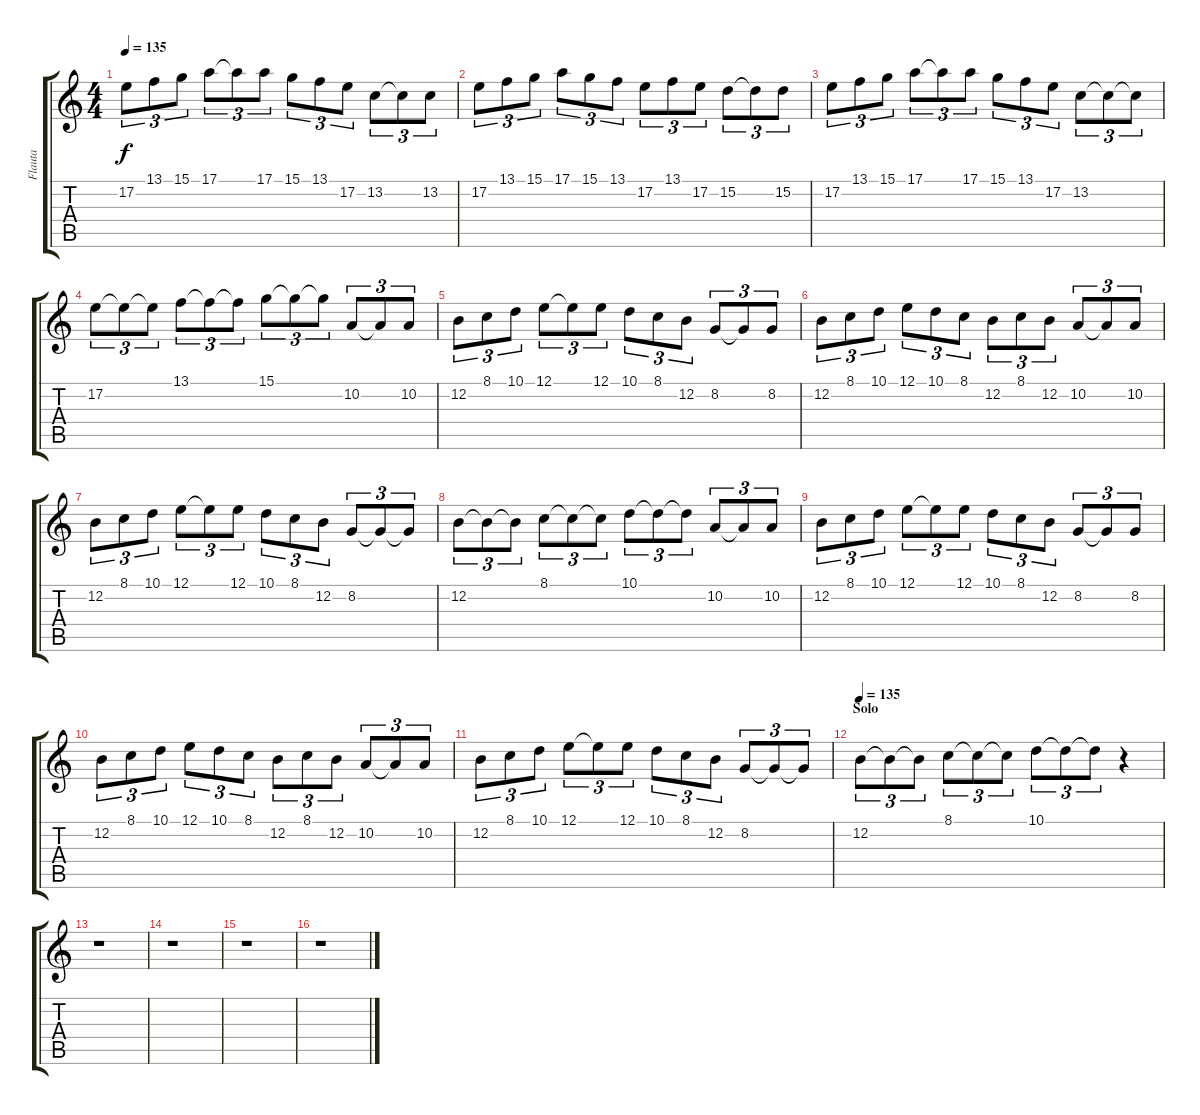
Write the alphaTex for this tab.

\track ("Flauta" "Flauta") {instrument flute}
\staff {score tabs}
\tuning (E4 B3 G3 D3 A2 E2) {hide}
\ts (4 4)
\tempo 135
\clef g2
\ks c
17.2.8{tu (3 2) dy f} 13.1.8{tu (3 2)} 15.1.8{tu (3 2)} 17.1.8{tu (3 2)} 17.1{t}.8{tu (3 2)} 17.1.8{tu (3 2)} 15.1.8{tu (3 2)} 13.1.8{tu (3 2)} 17.2.8{tu (3 2)} 13.2.8{tu (3 2)} 13.2{t}.8{tu (3 2)} 13.2.8{tu (3 2)} |
17.2.8{tu (3 2)} 13.1.8{tu (3 2)} 15.1.8{tu (3 2)} 17.1.8{tu (3 2)} 15.1.8{tu (3 2)} 13.1.8{tu (3 2)} 17.2.8{tu (3 2)} 13.1.8{tu (3 2)} 17.2.8{tu (3 2)} 15.2.8{tu (3 2)} 15.2{t}.8{tu (3 2)} 15.2.8{tu (3 2)} |
17.2.8{tu (3 2)} 13.1.8{tu (3 2)} 15.1.8{tu (3 2)} 17.1.8{tu (3 2)} 17.1{t}.8{tu (3 2)} 17.1.8{tu (3 2)} 15.1.8{tu (3 2)} 13.1.8{tu (3 2)} 17.2.8{tu (3 2)} 13.2.8{tu (3 2)} 13.2{t}.8{tu (3 2)} 13.2{t}.8{tu (3 2)} |
17.2.8{tu (3 2)} 17.2{t}.8{tu (3 2)} 17.2{t}.8{tu (3 2)} 13.1.8{tu (3 2)} 13.1{t}.8{tu (3 2)} 13.1{t}.8{tu (3 2)} 15.1.8{tu (3 2)} 15.1{t}.8{tu (3 2)} 15.1{t}.8{tu (3 2)} 10.2.8{tu (3 2)} 10.2{t}.8{tu (3 2)} 10.2.8{tu (3 2)} |
12.2.8{tu (3 2)} 8.1.8{tu (3 2)} 10.1.8{tu (3 2)} 12.1.8{tu (3 2)} 12.1{t}.8{tu (3 2)} 12.1.8{tu (3 2)} 10.1.8{tu (3 2)} 8.1.8{tu (3 2)} 12.2.8{tu (3 2)} 8.2.8{tu (3 2)} 8.2{t}.8{tu (3 2)} 8.2.8{tu (3 2)} |
12.2.8{tu (3 2)} 8.1.8{tu (3 2)} 10.1.8{tu (3 2)} 12.1.8{tu (3 2)} 10.1.8{tu (3 2)} 8.1.8{tu (3 2)} 12.2.8{tu (3 2)} 8.1.8{tu (3 2)} 12.2.8{tu (3 2)} 10.2.8{tu (3 2)} 10.2{t}.8{tu (3 2)} 10.2.8{tu (3 2)} |
12.2.8{tu (3 2)} 8.1.8{tu (3 2)} 10.1.8{tu (3 2)} 12.1.8{tu (3 2)} 12.1{t}.8{tu (3 2)} 12.1.8{tu (3 2)} 10.1.8{tu (3 2)} 8.1.8{tu (3 2)} 12.2.8{tu (3 2)} 8.2.8{tu (3 2)} 8.2{t}.8{tu (3 2)} 8.2{t}.8{tu (3 2)} |
12.2.8{tu (3 2)} 12.2{t}.8{tu (3 2)} 12.2{t}.8{tu (3 2)} 8.1.8{tu (3 2)} 8.1{t}.8{tu (3 2)} 8.1{t}.8{tu (3 2)} 10.1.8{tu (3 2)} 10.1{t}.8{tu (3 2)} 10.1{t}.8{tu (3 2)} 10.2.8{tu (3 2)} 10.2{t}.8{tu (3 2)} 10.2.8{tu (3 2)} |
12.2.8{tu (3 2)} 8.1.8{tu (3 2)} 10.1.8{tu (3 2)} 12.1.8{tu (3 2)} 12.1{t}.8{tu (3 2)} 12.1.8{tu (3 2)} 10.1.8{tu (3 2)} 8.1.8{tu (3 2)} 12.2.8{tu (3 2)} 8.2.8{tu (3 2)} 8.2{t}.8{tu (3 2)} 8.2.8{tu (3 2)} |
12.2.8{tu (3 2)} 8.1.8{tu (3 2)} 10.1.8{tu (3 2)} 12.1.8{tu (3 2)} 10.1.8{tu (3 2)} 8.1.8{tu (3 2)} 12.2.8{tu (3 2)} 8.1.8{tu (3 2)} 12.2.8{tu (3 2)} 10.2.8{tu (3 2)} 10.2{t}.8{tu (3 2)} 10.2.8{tu (3 2)} |
12.2.8{tu (3 2)} 8.1.8{tu (3 2)} 10.1.8{tu (3 2)} 12.1.8{tu (3 2)} 12.1{t}.8{tu (3 2)} 12.1.8{tu (3 2)} 10.1.8{tu (3 2)} 8.1.8{tu (3 2)} 12.2.8{tu (3 2)} 8.2.8{tu (3 2)} 8.2{t}.8{tu (3 2)} 8.2{t}.8{tu (3 2)} |
\section ("" "Solo")
\tempo 135
12.2.8{tu (3 2)} 12.2{t}.8{tu (3 2)} 12.2{t}.8{tu (3 2)} 8.1.8{tu (3 2)} 8.1{t}.8{tu (3 2)} 8.1{t}.8{tu (3 2)} 10.1.8{tu (3 2)} 10.1{t}.8{tu (3 2)} 10.1{t}.8{tu (3 2)} r.4 |
r.1 |
r.1 |
r.1 |
r.1
